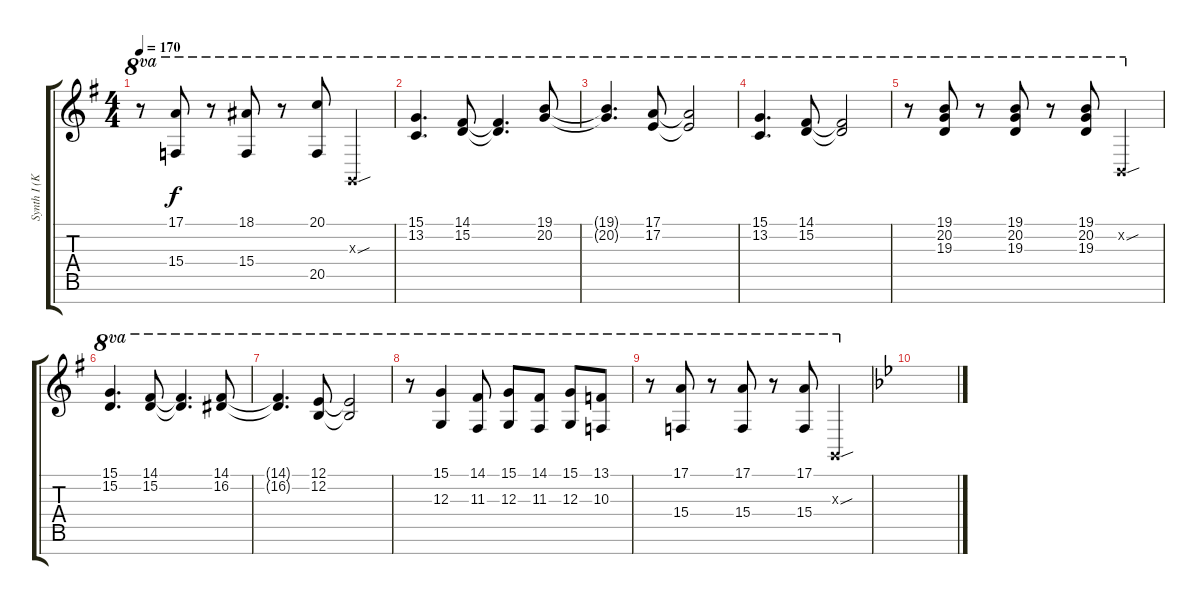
\track ("Synth I (Kotobuki Tsumugi)" "Synth I (K") {instrument rockorgan}
\staff {score tabs}
\tuning (E4 B3 G3 D3 A2 E2 B1) {hide}
\ts (4 4)
\tempo 170
\clef g2
\ks g
r.8{ot 8va dy f} (17.1 15.4).8{ot 8va} r.8{ot 8va} (18.1 15.4).8{ot 8va} r.8{ot 8va} (20.1 20.5).8{ot 8va} 0.3{sou x}.4{ot 8va} |
(15.1 13.2).4{d ot 8va} (14.1 15.2).8{ot 8va} (14.1{t} 15.2{t}).4{d ot 8va} (19.1 20.2).8{ot 8va} |
(19.1{t} 20.2{t}).4{d ot 8va} (17.1 17.2).8{ot 8va} (17.1{t} 17.2{t}).2{ot 8va} |
(15.1 13.2).4{d ot 8va} (14.1 15.2).8{ot 8va} (14.1{t} 15.2{t}).2{ot 8va} |
r.8{ot 8va} (19.1 20.2 19.3).8{ot 8va} r.8{ot 8va} (19.1 20.2 19.3).8{ot 8va} r.8{ot 8va} (19.1 20.2 19.3).8{ot 8va} 0.2{sou x}.4{ot 8va} |
(15.1 15.2).4{d ot 8va} (14.1 15.2).8{ot 8va} (14.1{t} 15.2{t}).4{d ot 8va} (14.1 16.2).8{ot 8va} |
(14.1{t} 16.2{t}).4{d ot 8va} (12.1 12.2).8{ot 8va} (12.1{t} 12.2{t}).2{ot 8va} |
r.8{ot 8va} (15.1 12.3).4{ot 8va} (14.1 11.3).8{ot 8va} (15.1 12.3).8{ot 8va} (14.1 11.3).8{ot 8va} (15.1 12.3).8{ot 8va} (13.1 10.3).8{ot 8va} |
r.8{ot 8va} (17.1 15.4).8{ot 8va} r.8{ot 8va} (17.1 15.4).8{ot 8va} r.8{ot 8va} (17.1 15.4).8{ot 8va} 0.3{sou x}.4{ot 8va} |
\ks bb
